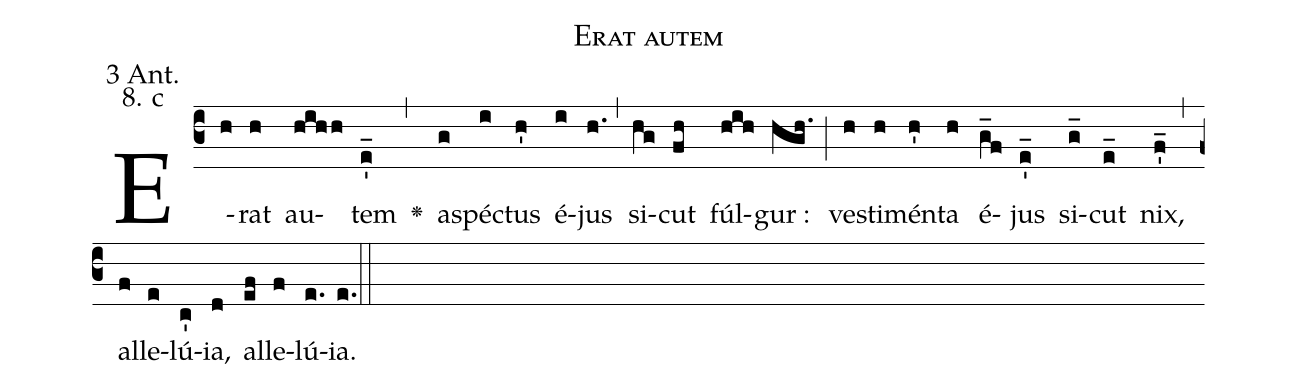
name: Erat autem;
office-part: 3 Antiphon;
mode: 8c;
annotation: 3 Ant.;
annotation: 8. c;
def-m1:}{\greseteolcustos{manual}{;
def-m2:\ifx\breakbeforeEuouae\undefined\else;
def-m3:\fi}\ifx\noeuouae\undefined\def\noeuouae{F}\fi\if\noeuouae F{;
def-m4:}\fi;
%%
% The syntax in this part is called gabc. Please refer to http://home.gna.org/gregorio/gabc/#basis

E(c3h)rat(h) au(hihh)tem(e'_) <v>\greheightstar</v>(,)
as(g)pé(i)ctus(h') é(i)jus(h.) (,)
si(hg)cut(fh) fúl(hih)gur :(hgh.) (;)
ve(h)sti(h)mén(h')ta(h) é(g_f)jus(e'_) si(g_)cut(e_) nix,(f'_) (,)
al(f)le(e)lú(c')ia,(d) al(ef)le(f)lú(e.[em1])ia.(e.) (::[em2]z[em3])

E(h) u(h) o(f) u(h) a(i) e.(h.) (::[em4])
